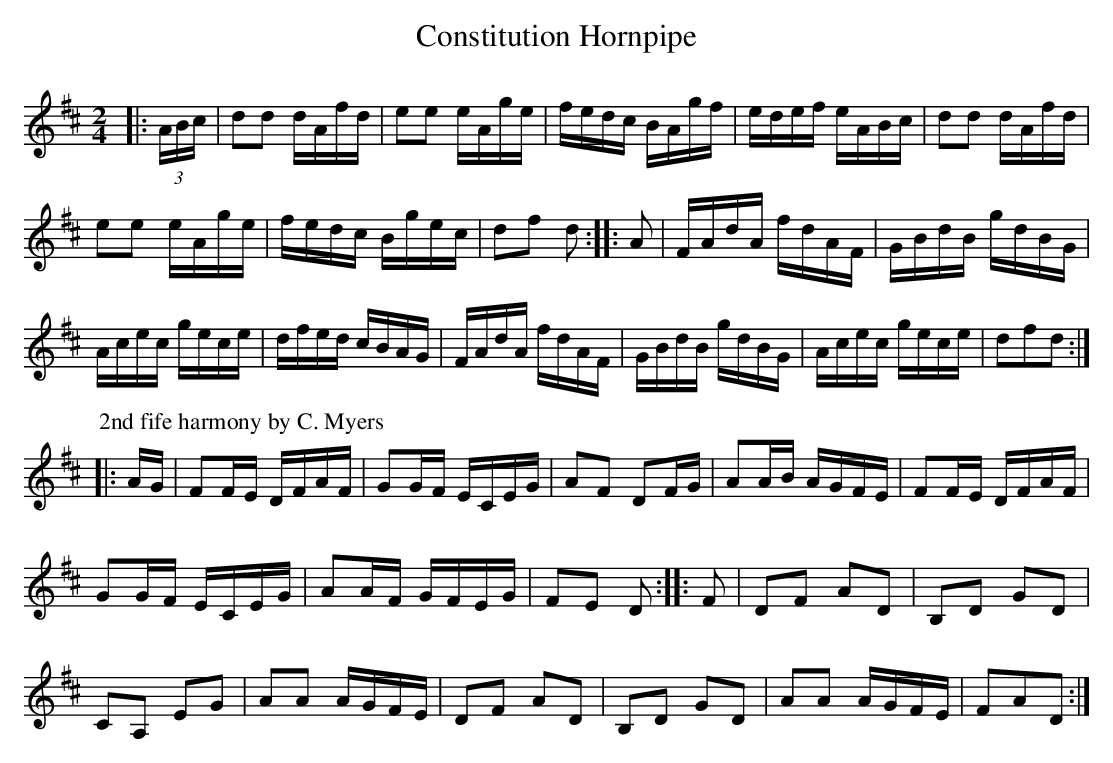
X:1
T:Constitution Hornpipe
M:2/4
L:1/16
Q:1/4=60
K:D
|:(3ABc|d2d2 dAfd|e2e2 eAge|fedc BAgf|edef eABc|d2d2 dAfd|
e2e2 eAge|fedc Bgec|d2f2 d2::A2|FAdA fdAF|GBdB gdBG|
Acec gece|dfed cBAG|FAdA fdAF|GBdB gdBG|Acec gece|d2f2d2:|
P:2nd fife harmony by C. Myers
|:AG|F2FE DFAF|G2GF ECEG|A2F2 D2FG|A2AB AGFE|F2FE DFAF|
G2GF ECEG|A2AF GFEG|F2E2 D2::F2|D2F2 A2D2|B,2D2 G2D2|
C2A,2 E2G2|A2A2 AGFE|D2F2 A2D2|B,2D2 G2D2|A2A2 AGFE|F2A2D2:|
